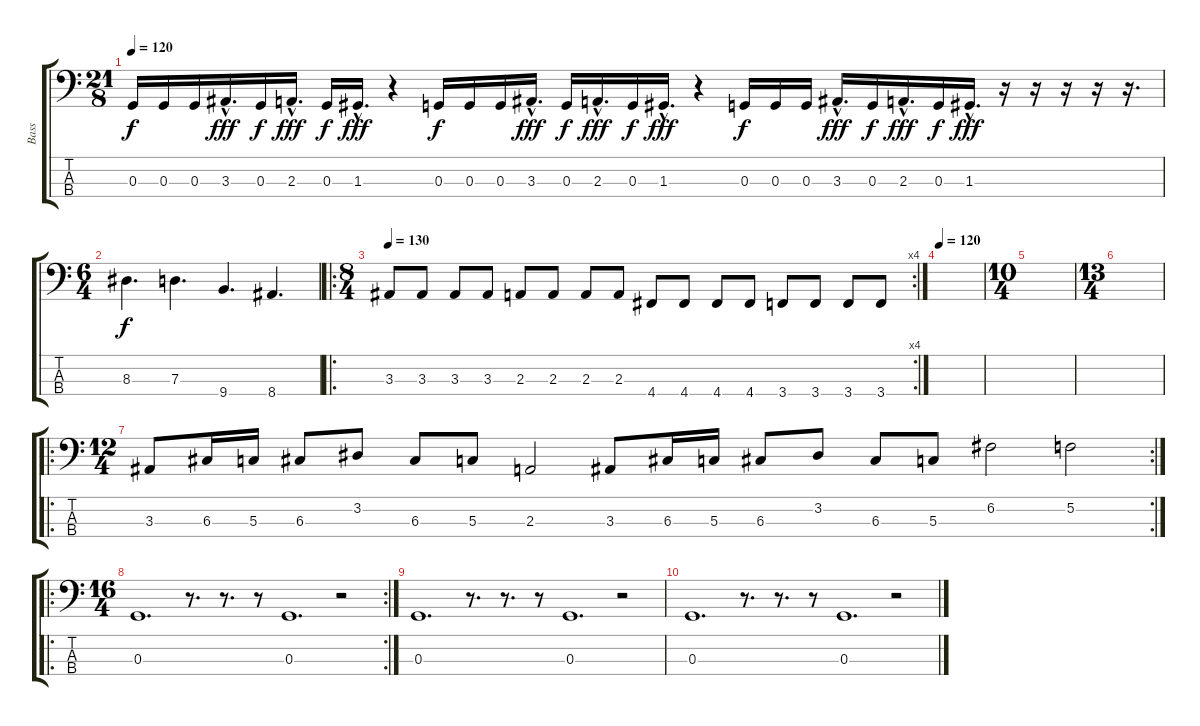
\track ("Bass" "Bass") {instrument electricbassfinger}
\staff {score tabs}
\tuning (F2 C2 G1 D1) {hide}
\ts (21 8)
\tempo 120
\clef f4
\ks c
0.3.16{dy f} 0.3.16 0.3.16 3.3{hac}.16{d dy fff} 0.3.16{dy f} 2.3{hac}.16{d dy fff} 0.3.16{dy f} 1.3{hac}.16{d dy fff} r.4 0.3.16{dy f} 0.3.16 0.3.16 3.3{hac}.16{d dy fff} 0.3.16{dy f} 2.3{hac}.16{d dy fff} 0.3.16{dy f} 1.3{hac}.16{d dy fff} r.4 0.3.16{dy f} 0.3.16 0.3.16 3.3{hac}.16{d dy fff} 0.3.16{dy f} 2.3{hac}.16{d dy fff} 0.3.16{dy f} 1.3{hac}.16{d dy fff} r.16 r.16 r.16 r.16 r.16{d} |
\ts (6 4)
8.3.4{d dy f} 7.3.4{d} 9.4.4{d} 8.4.4{d} |
\ro
\rc 4
\ts (8 4)
\tempo 130
3.3.8 3.3.8 3.3.8 3.3.8 2.3.8 2.3.8 2.3.8 2.3.8 4.4.8 4.4.8 4.4.8 4.4.8 3.4.8 3.4.8 3.4.8 3.4.8 |
\tempo 120
|
\ts (10 4)
|
\ts (13 4)
|
\ro
\rc 2
\ts (12 4)
3.3.8 6.3.16 5.3.16 6.3.8 3.2.8 6.3.8 5.3.8 2.3.2 3.3.8 6.3.16 5.3.16 6.3.8 3.2.8 6.3.8 5.3.8 6.2.2 5.2.2 |
\ro
\rc 2
\ts (16 4)
0.3.1{d} r.8{d} r.8{d} r.8 0.3.1{d} r.2 |
0.3.1{d} r.8{d} r.8{d} r.8 0.3.1{d} r.2 |
0.3.1{d} r.8{d} r.8{d} r.8 0.3.1{d} r.2
